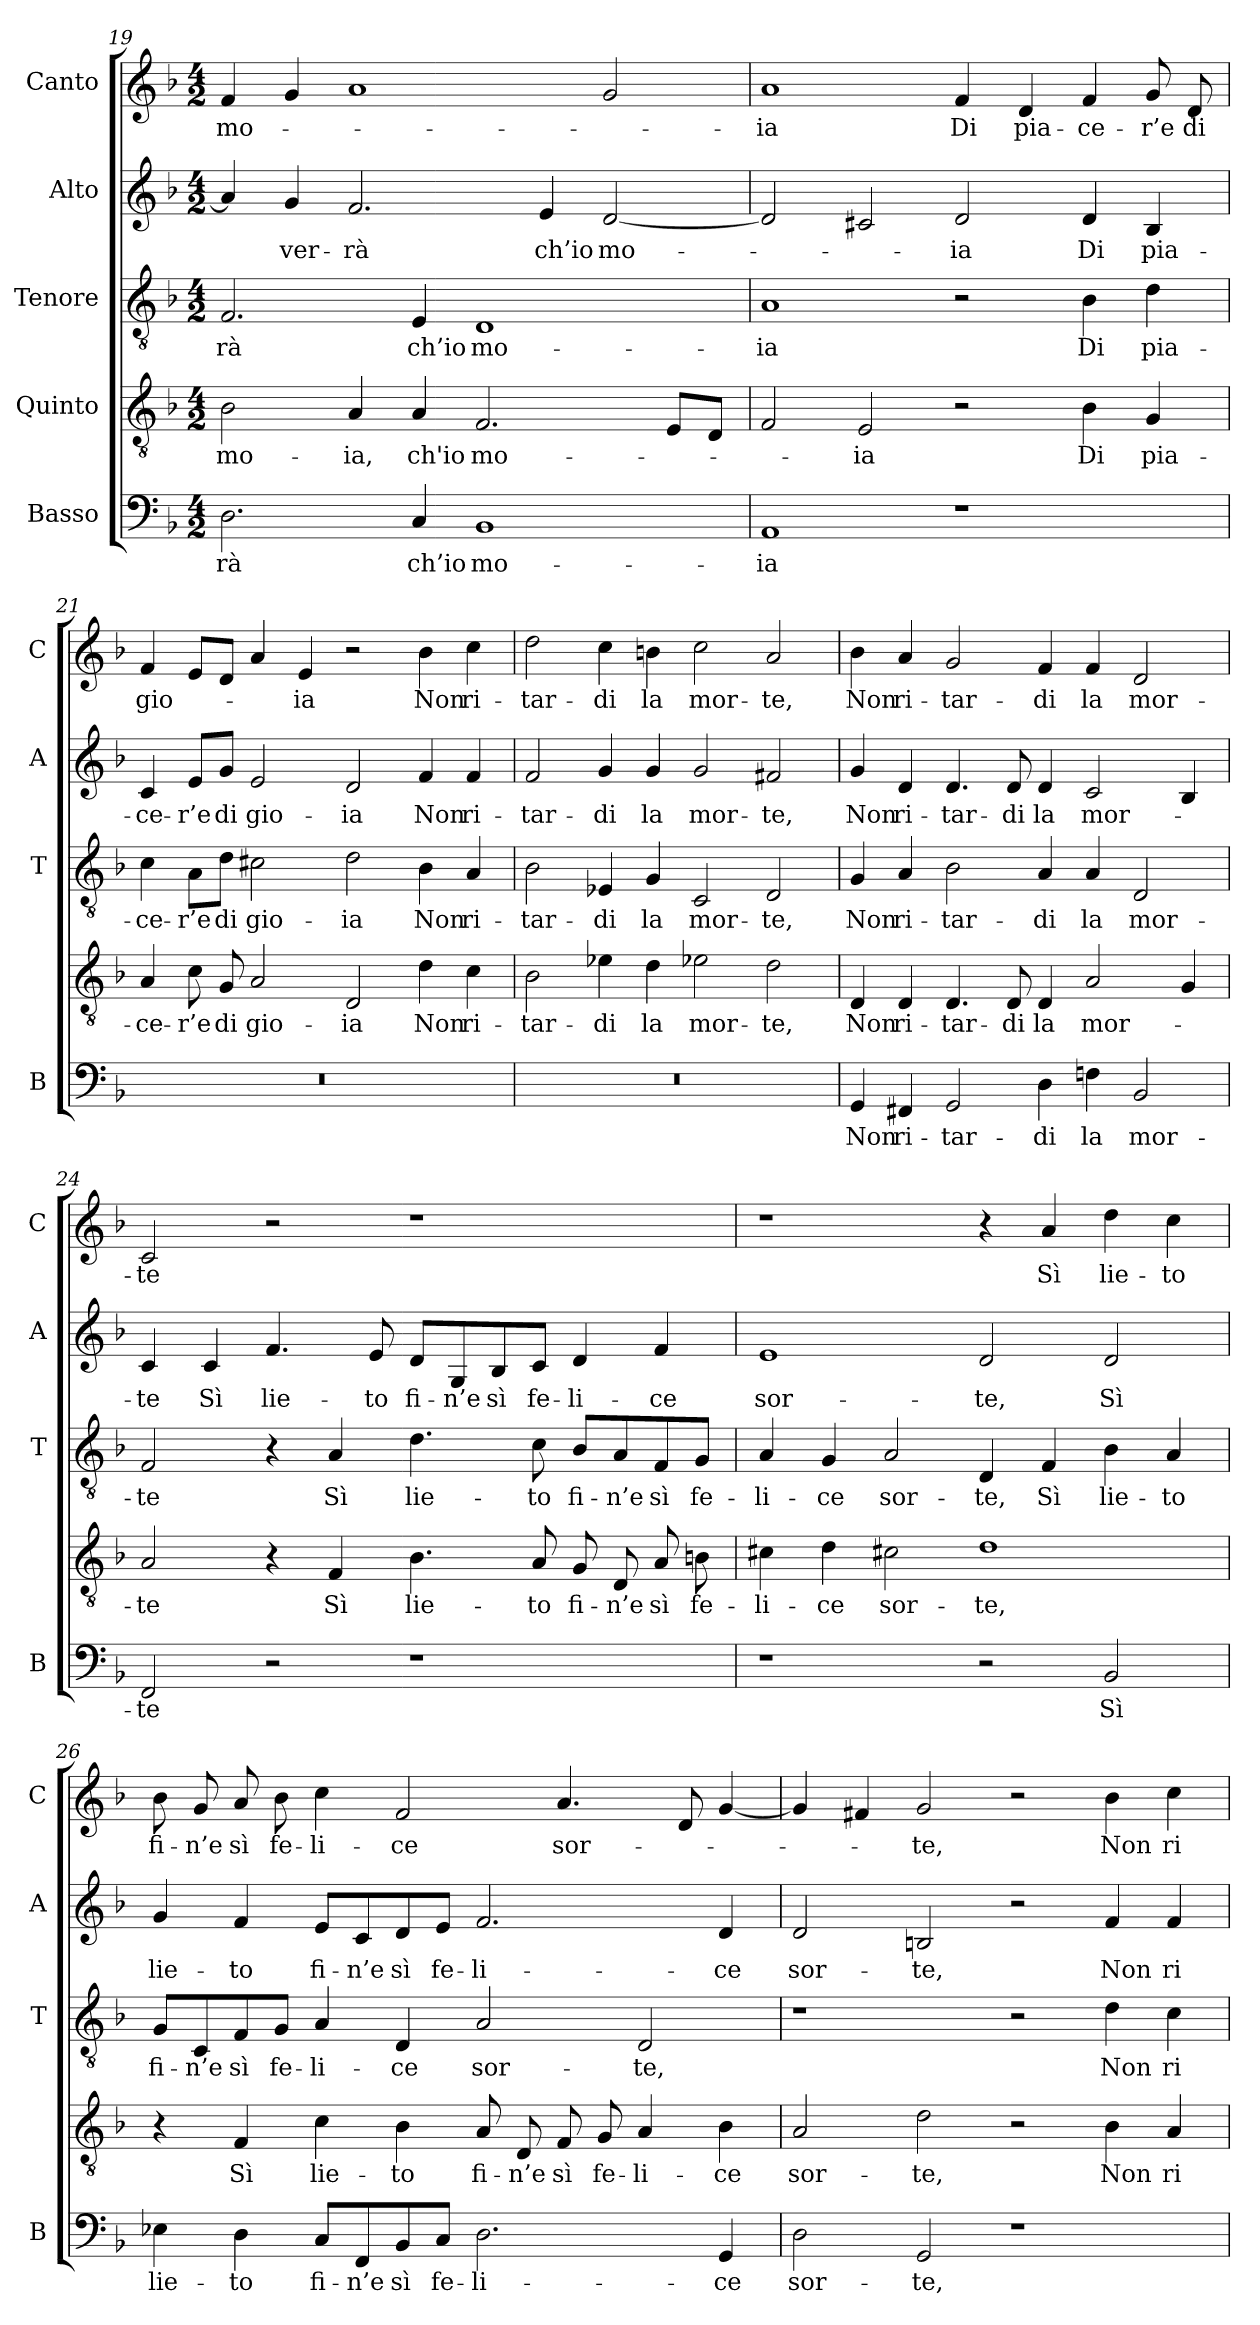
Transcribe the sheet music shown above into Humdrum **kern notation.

**kern	**text	**kern	**text	**kern	**text	**kern	**text	**kern	**text
*part5	*part5	*part4	*part4	*part3	*part3	*part2	*part2	*part1	*part1
*staff5	*staff5	*staff4	*staff4	*staff3	*staff3	*staff2	*staff2	*staff1	*staff1
*I"Basso	*	*I"Quinto	*	*I"Tenore	*	*I"Alto	*	*I"Canto	*
*I'B	*	*	*	*I'T	*	*I'A	*	*I'C	*
*clefF4	*	*clefGv2	*	*clefGv2	*	*clefG2	*	*clefG2	*
*k[b-]	*	*k[b-]	*	*k[b-]	*	*k[b-]	*	*k[b-]	*
*M4/2	*	*M4/2	*	*M4/2	*	*M4/2	*	*M4/2	*
=19	=19	=19	=19	=19	=19	=19	=19	=19	=19
2.D	-rà	2B-	mo-	2.F	-rà	4a]	.	4f	mo-
.	.	.	.	.	.	4g	-ver-	4g	.
.	.	4A	-ia,	.	.	2.f	-rà	1a	.
4C	ch’io	4A	ch'io	4E	ch’io	.	.	.	.
1BB-	mo-	2.F	mo-	1D	mo-	.	.	.	.
.	.	.	.	.	.	4e	ch’io	.	.
.	.	.	.	.	.	[2d	mo-	2g	.
.	.	8EL	.	.	.	.	.	.	.
.	.	8DJ	.	.	.	.	.	.	.
=20	=20	=20	=20	=20	=20	=20	=20	=20	=20
1AA	-ia	2F	.	1A	-ia	2d]	.	1a	-ia
.	.	2E	-ia	.	.	2c#X	.	.	.
1r	.	2r	.	2r	.	2d	-ia	4f	Di
.	.	.	.	.	.	.	.	4d	pia-
.	.	4B-	Di	4B-	Di	4d	Di	4f	-ce-
.	.	4G	pia-	4d	pia-	4B-	pia-	8g	-r’e
.	.	.	.	.	.	.	.	8d	di
=21	=21	=21	=21	=21	=21	=21	=21	=21	=21
0r	.	4A	-ce-	4c	-ce-	4c	-ce-	4f	gio-
.	.	8c	-r’e	8A\L	-r’e	8e/L	-r’e	8eL	.
.	.	8G	di	8d\J	di	8g/J	di	8dJ	.
.	.	2A	gio-	2c#X	gio-	2e	gio-	4a	.
.	.	.	.	.	.	.	.	4e	-ia
.	.	2D	-ia	2d	-ia	2d	-ia	2r	.
.	.	4d	Non	4B-	Non	4f	Non	4b-	Non
.	.	4c	ri-	4A	ri-	4f	ri-	4cc	ri-
=22	=22	=22	=22	=22	=22	=22	=22	=22	=22
0r	.	2B-	-tar-	2B-	-tar-	2f	-tar-	2dd	-tar-
.	.	4e-X	-di	4E-X	-di	4g	-di	4cc	-di
.	.	4d	la	4G	la	4g	la	4bn	la
.	.	2e-X	mor-	2C	mor-	2g	mor-	2cc	mor-
.	.	2d	-te,	2D	-te,	2f#X	-te,	2a	-te,
=23	=23	=23	=23	=23	=23	=23	=23	=23	=23
4GG	Non	4D	Non	4G	Non	4g	Non	4b-	Non
4FF#X	ri-	4D	ri-	4A	ri-	4d	ri-	4a	ri-
2GG	-tar-	4.D	-tar-	2B-	-tar-	4.d	-tar-	2g	-tar-
.	.	8D	-di	.	.	8d	-di	.	.
4D	-di	4D	la	4A	-di	4d	la	4f	-di
4Fn	la	2A	mor-	4A	la	2c	mor-	4f	la
2BB-	mor-	.	.	2D	mor-	.	.	2d	mor-
.	.	4G	.	.	.	4B-	.	.	.
=24	=24	=24	=24	=24	=24	=24	=24	=24	=24
2FF	-te	2A	-te	2F	-te	4c	-te	2c	-te
.	.	.	.	.	.	4c	Sì	.	.
2r	.	4r	.	4r	.	4.f	lie-	2r	.
.	.	4F	Sì	4A	Sì	.	.	.	.
.	.	.	.	.	.	8e	-to	.	.
1r	.	4.B-	lie-	4.d	lie-	8d/L	fi-	1r	.
.	.	.	.	.	.	8G/	-n’e	.	.
.	.	.	.	.	.	8B-/	sì	.	.
.	.	8A	-to	8c	-to	8c/J	fe-	.	.
.	.	8G	fi-	8B-/L	fi-	4d	-li-	.	.
.	.	8D	-n’e	8A/	-n’e	.	.	.	.
.	.	8A	sì	8F/	sì	4f	-ce	.	.
.	.	8Bn	fe-	8G/J	fe-	.	.	.	.
=25	=25	=25	=25	=25	=25	=25	=25	=25	=25
1r	.	4c#X	-li-	4A	-li-	1e	sor-	1r	.
.	.	4d	-ce	4G	-ce	.	.	.	.
.	.	2c#X	sor-	2A	sor-	.	.	.	.
2r	.	1d	-te,	4D	-te,	2d	-te,	4r	.
.	.	.	.	4F	Sì	.	.	4a	Sì
2BB-	Sì	.	.	4B-	lie-	2d	Sì	4dd	lie-
.	.	.	.	4A	-to	.	.	4cc	-to
=26	=26	=26	=26	=26	=26	=26	=26	=26	=26
4E-X	lie-	4r	.	8G/L	fi-	4g	lie-	8b-	fi-
.	.	.	.	8C/	-n’e	.	.	8g	-n’e
4D	-to	4F	Sì	8F/	sì	4f	-to	8a	sì
.	.	.	.	8G/J	fe-	.	.	8b-	fe-
8C/L	fi-	4c	lie-	4A	-li-	8e/L	fi-	4cc	-li-
8FF/	-n’e	.	.	.	.	8c/	-n’e	.	.
8BB-/	sì	4B-	-to	4D	-ce	8d/	sì	2f	-ce
8C/J	fe-	.	.	.	.	8e/J	fe-	.	.
2.D	-li-	8A	fi-	2A	sor-	2.f	-li-	.	.
.	.	8D	-n’e	.	.	.	.	.	.
.	.	8F	sì	.	.	.	.	4.a	sor-
.	.	8G	fe-	.	.	.	.	.	.
.	.	4A	-li-	2D	-te,	.	.	.	.
.	.	.	.	.	.	.	.	8d	.
4GG	-ce	4B-	-ce	.	.	4d	-ce	[4g	.
=27	=27	=27	=27	=27	=27	=27	=27	=27	=27
2D	sor-	2A	sor-	1r	.	2d	sor-	4g]	.
.	.	.	.	.	.	.	.	4f#X	.
2GG	-te,	2d	-te,	.	.	2Bn	-te,	2g	-te,
1r	.	2r	.	2r	.	2r	.	2r	.
.	.	4B-	Non	4d	Non	4f	Non	4b-	Non
.	.	4A	ri-	4c	ri-	4f	ri-	4cc	ri-
=	=	=	=	=	=	=	=	=	=
*-	*-	*-	*-	*-	*-	*-	*-	*-	*-
